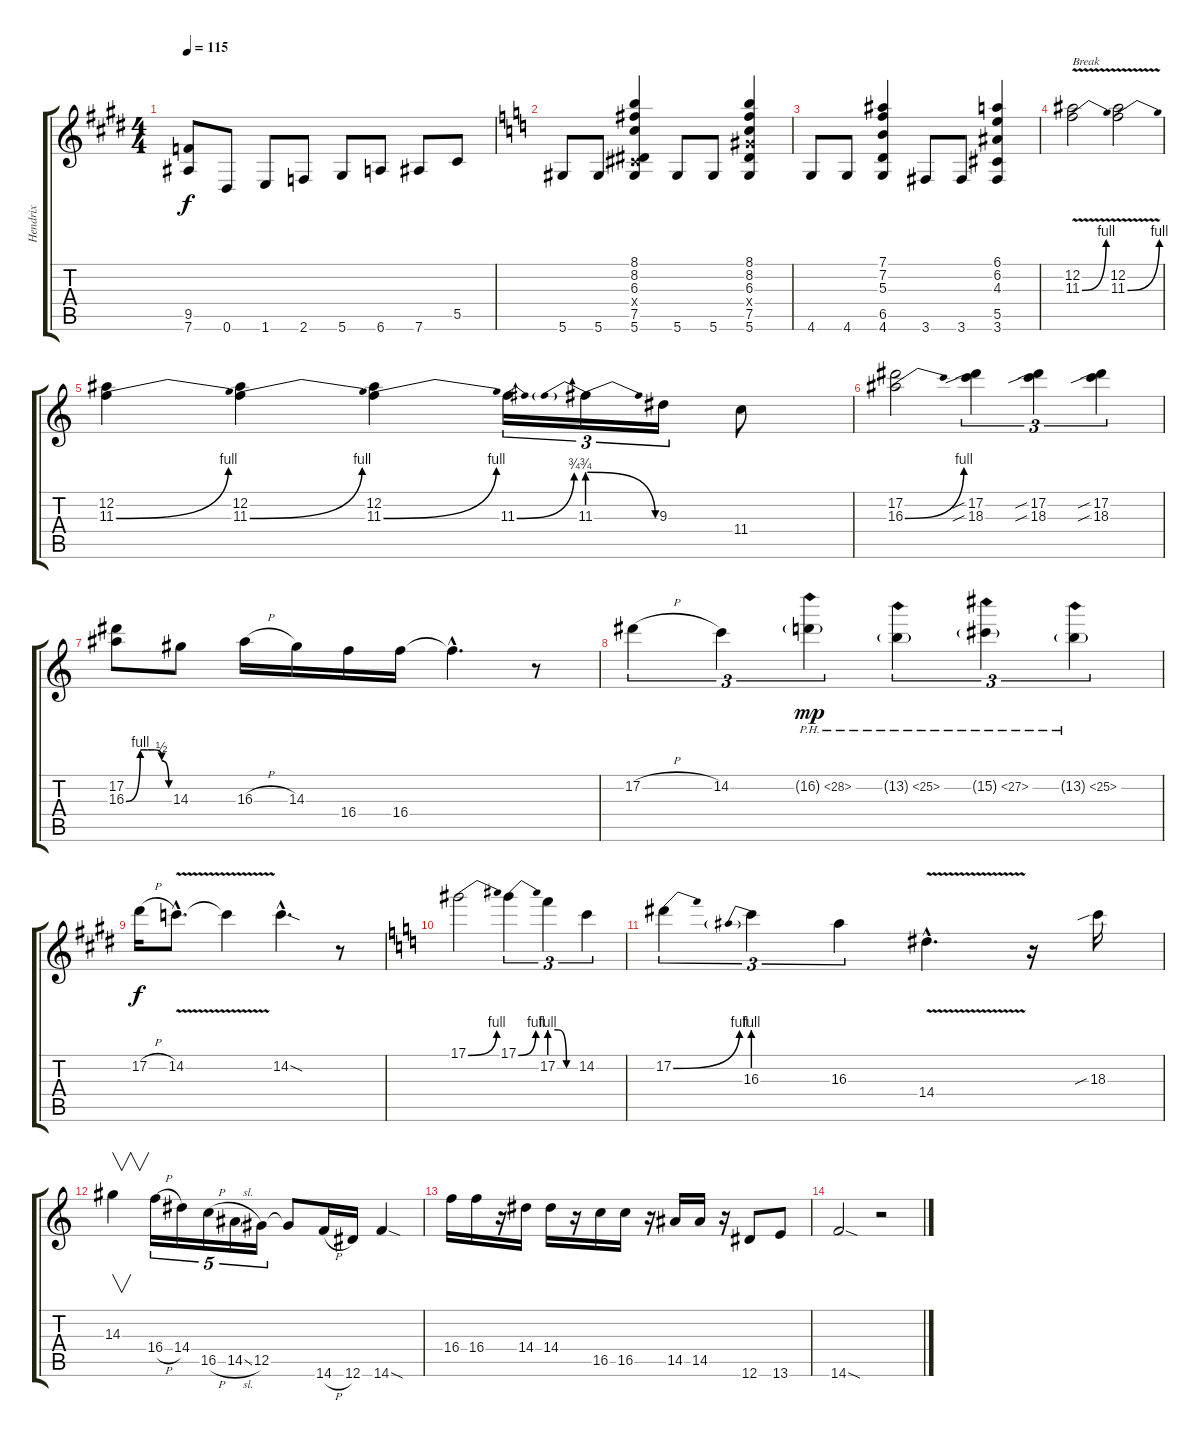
\track ("Hendrix" "Hendrix") {instrument overdrivenguitar}
\staff {score tabs}
\tuning (Eb4 Bb3 Gb3 Db3 Ab2 Eb2) {hide}
\ts (4 4)
\tempo 115
\clef g2
\ks e
(9.5 7.6).8{dy f} 0.6.8 1.6.8 2.6.8 5.6.8 6.6.8 7.6.8 5.5.8 |
\ks c
5.6.8 5.6.8 (8.1 8.2 6.3 0.4{x} 7.5 5.6).4 5.6.8 5.6.8 (8.1 8.2 6.3 7.4{x} 7.5 5.6).4 |
4.6.8 4.6.8 (7.1 7.2 5.3 6.5 4.6).4 3.6.8 3.6.8 (6.1 6.2 4.3 5.5 3.6).4 |
(12.2 11.3{be (bend 0 0 60 4) v}).2{txt "Break"} (12.2 11.3{be (bend 0 0 60 4) v}).2 |
(12.2 11.3{be (bend 0 0 60 4)}).4 (12.2 11.3{be (bend 0 0 60 4)}).4 (12.2 11.3{be (bend 0 0 60 4)}).4 11.3{be (bend 0 0 60 3)}.16{tu (3 2)} 11.3{be (prebendrelease 0 3 60 0)}.16{tu (3 2)} 9.3.16{tu (3 2)} 11.4.8 |
(17.2 16.3{be (bend 0 0 60 4)}).2 (17.2{sib} 18.3{sib}).4{tu (3 2)} (17.2{sib} 18.3{sib}).4{tu (3 2)} (17.2{sib} 18.3{sib}).4{tu (3 2)} |
(17.2 16.3{be (custom 0 0 20 4 30 4 40 4 50 2 60 0)}).8 14.3.8 16.3{h}.16 14.3.16 16.4.16 16.4.16 16.4{hac t}.4{d} r.8 |
17.2{h}.4{tu (3 2)} 14.2.4{tu (3 2)} 16.2{ph 12 g}.4{tu (3 2) dy mp} 13.2{ph 12 g}.4{tu (3 2)} 15.2{ph 12 g}.4{tu (3 2)} 13.2{ph 12 g}.4{tu (3 2)} |
\ks e
17.2{h}.16{dy f} 14.2{v hac}.8{d} 14.2{t}.4 14.2{sod hac}.4{d} r.8 |
\ks c
17.1{be (bend 0 0 60 4)}.2 17.1{be (bend 0 0 60 4)}.4{tu (3 2)} 17.2{be (custom 0 4 20 4 40 0 60 0)}.4{tu (3 2)} 14.2.4{tu (3 2)} |
17.2{be (bend 0 0 60 4)}.4{tu (3 2)} 16.3{be (prebend 0 4 60 4)}.4{tu (3 2)} 16.3.4{tu (3 2)} 14.4{v hac}.4{d} r.16 18.3{sib}.16 |
14.3.4{v} 16.4{h}.16{tu (5 4)} 14.4.16{tu (5 4)} 16.5{h}.16{tu (5 4)} 14.5{sl}.16{tu (5 4)} 12.5.16{tu (5 4)} 12.5{t}.8 14.6{h}.16 12.6.16 14.6{sod}.4 |
16.4.16 16.4.16 r.16 14.4.16 14.4.16 r.16 16.5.16 16.5.16 r.16 14.5.16 14.5.16 r.16 12.6.8 13.6.8 |
14.6{sod}.2 r.2
